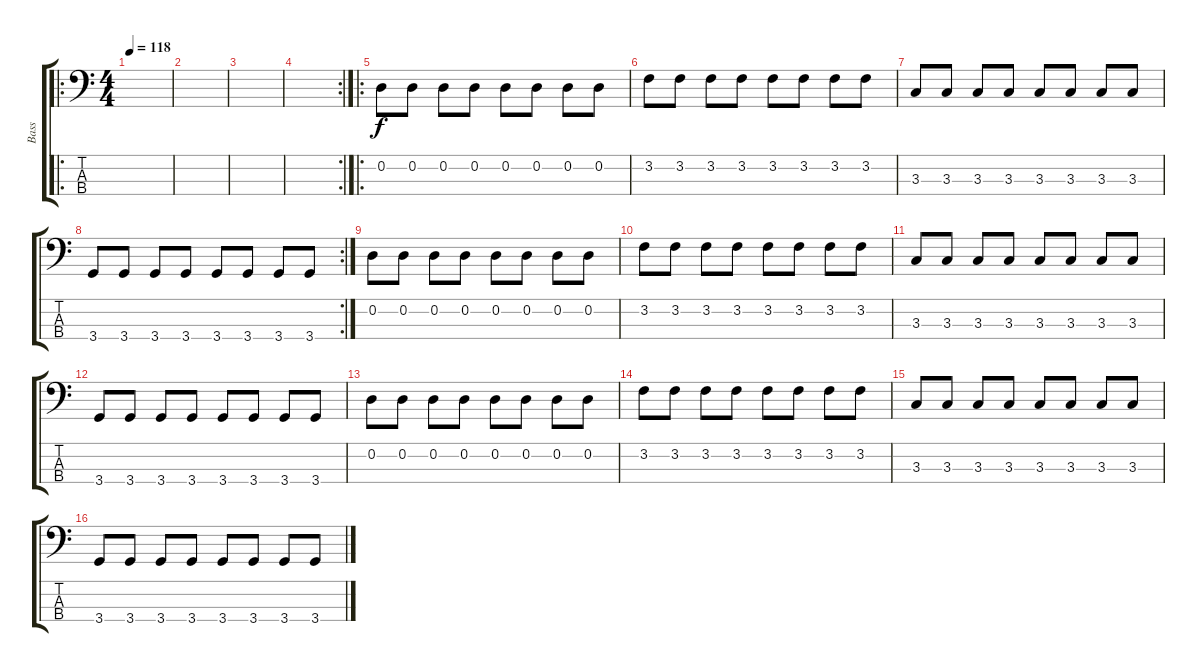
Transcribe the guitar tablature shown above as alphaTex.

\track ("Bass" "Bass") {instrument electricbassfinger}
\staff {score tabs}
\tuning (G2 D2 A1 E1) {hide}
\ro
\ts (4 4)
\tempo 118
\clef f4
\ks c
|
|
|
\rc 2
|
\ro
0.2.8 0.2.8 0.2.8 0.2.8 0.2.8 0.2.8 0.2.8 0.2.8 |
3.2.8 3.2.8 3.2.8 3.2.8 3.2.8 3.2.8 3.2.8 3.2.8 |
3.3.8 3.3.8 3.3.8 3.3.8 3.3.8 3.3.8 3.3.8 3.3.8 |
\rc 2
3.4.8 3.4.8 3.4.8 3.4.8 3.4.8 3.4.8 3.4.8 3.4.8 |
0.2.8 0.2.8 0.2.8 0.2.8 0.2.8 0.2.8 0.2.8 0.2.8 |
3.2.8 3.2.8 3.2.8 3.2.8 3.2.8 3.2.8 3.2.8 3.2.8 |
3.3.8 3.3.8 3.3.8 3.3.8 3.3.8 3.3.8 3.3.8 3.3.8 |
3.4.8 3.4.8 3.4.8 3.4.8 3.4.8 3.4.8 3.4.8 3.4.8 |
0.2.8 0.2.8 0.2.8 0.2.8 0.2.8 0.2.8 0.2.8 0.2.8 |
3.2.8 3.2.8 3.2.8 3.2.8 3.2.8 3.2.8 3.2.8 3.2.8 |
3.3.8 3.3.8 3.3.8 3.3.8 3.3.8 3.3.8 3.3.8 3.3.8 |
3.4.8 3.4.8 3.4.8 3.4.8 3.4.8 3.4.8 3.4.8 3.4.8
